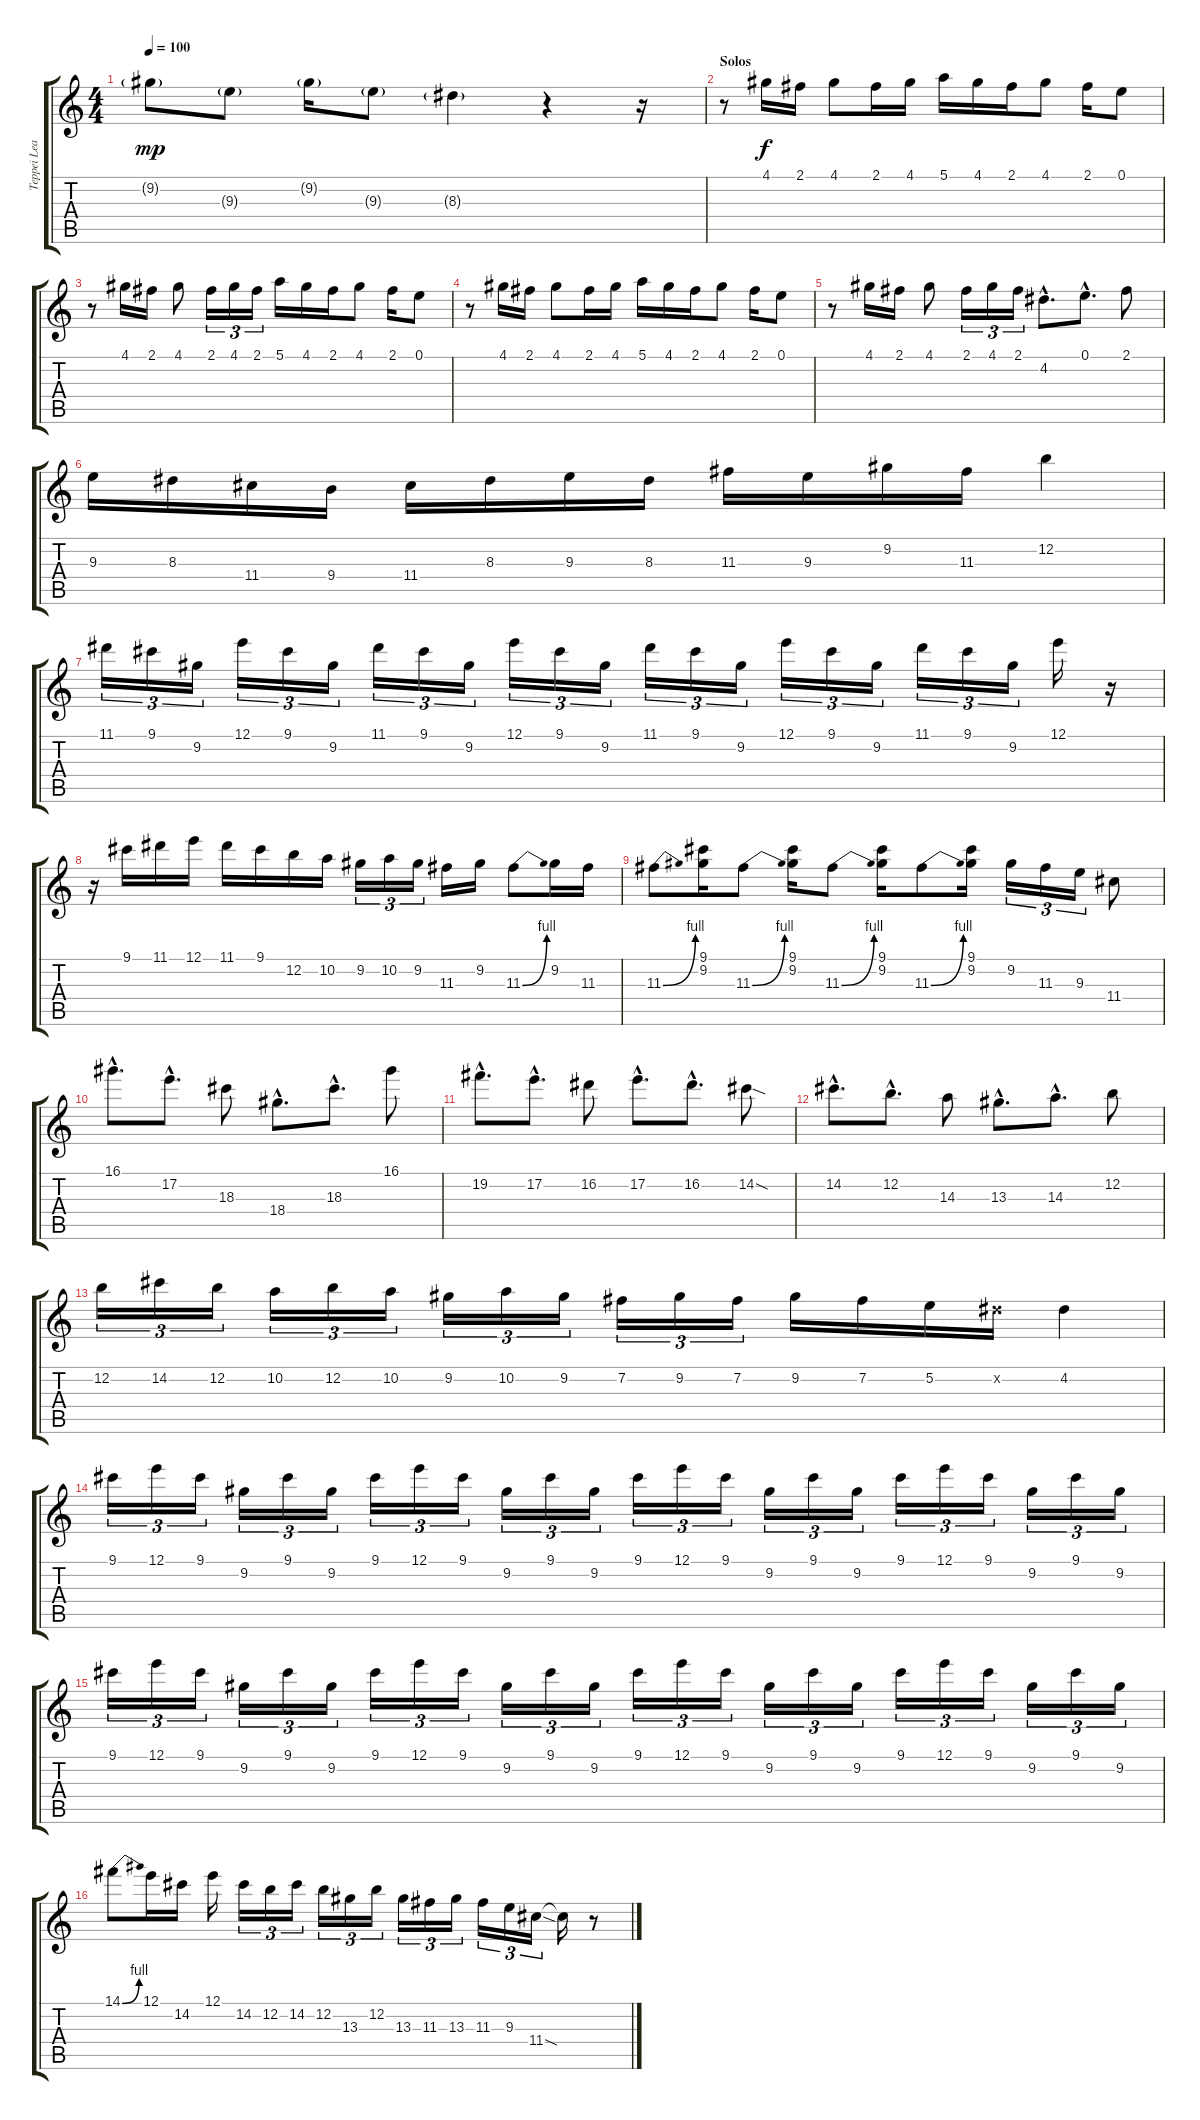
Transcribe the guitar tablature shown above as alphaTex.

\track ("Teppei Lead Guitar" "Teppei Lea") {instrument distortionguitar}
\staff {score tabs}
\tuning (E4 B3 G3 D3 A2 E2) {hide}
\ts (4 4)
\tempo 100
\clef g2
\ks c
9.2{g}.8{dy mp} 9.3{g}.8 9.2{g}.16 9.3{g}.8 8.3{g}.4 r.4 r.16 |
\section ("" "Solos")
r.8 4.1.16{dy f} 2.1.16 4.1.8 2.1.16 4.1.16 5.1.16 4.1.16 2.1.16 4.1.8 2.1.16 0.1.8 |
r.8 4.1.16 2.1.16 4.1.8 2.1.16{tu (3 2)} 4.1.16{tu (3 2)} 2.1.16{tu (3 2)} 5.1.16 4.1.16 2.1.16 4.1.8 2.1.16 0.1.8 |
r.8 4.1.16 2.1.16 4.1.8 2.1.16 4.1.16 5.1.16 4.1.16 2.1.16 4.1.8 2.1.16 0.1.8 |
r.8 4.1.16 2.1.16 4.1.8 2.1.16{tu (3 2)} 4.1.16{tu (3 2)} 2.1.16{tu (3 2)} 4.2{hac}.8{d} 0.1{hac}.8{d} 2.1.8 |
9.3.16 8.3.16 11.4.16 9.4.16 11.4.16 8.3.16 9.3.16 8.3.16 11.3.16 9.3.16 9.2.16 11.3.16 12.2.4 |
11.1.16{tu (3 2)} 9.1.16{tu (3 2)} 9.2.16{tu (3 2)} 12.1.16{tu (3 2)} 9.1.16{tu (3 2)} 9.2.16{tu (3 2)} 11.1.16{tu (3 2)} 9.1.16{tu (3 2)} 9.2.16{tu (3 2)} 12.1.16{tu (3 2)} 9.1.16{tu (3 2)} 9.2.16{tu (3 2)} 11.1.16{tu (3 2)} 9.1.16{tu (3 2)} 9.2.16{tu (3 2)} 12.1.16{tu (3 2)} 9.1.16{tu (3 2)} 9.2.16{tu (3 2)} 11.1.16{tu (3 2)} 9.1.16{tu (3 2)} 9.2.16{tu (3 2)} 12.1.16 r.16 |
r.16 9.1.16 11.1.16 12.1.16 11.1.16 9.1.16 12.2.16 10.2.16 9.2.16{tu (3 2)} 10.2.16{tu (3 2)} 9.2.16{tu (3 2)} 11.3.16 9.2.16 11.3{be (bend 0 0 60 4)}.8 9.2.16 11.3.16 |
11.3{be (bend 0 0 60 4)}.8 (9.1 9.2).16 11.3{be (bend 0 0 60 4)}.8 (9.1 9.2).16 11.3{be (bend 0 0 60 4)}.8 (9.1 9.2).16 11.3{be (bend 0 0 60 4)}.8 (9.1 9.2).16 9.2.16{tu (3 2)} 11.3.16{tu (3 2)} 9.3.16{tu (3 2)} 11.4.8 |
16.1{hac}.8{d} 17.2{hac}.8{d} 18.3.8 18.4{hac}.8{d} 18.3{hac}.8{d} 16.1.8 |
19.2{hac}.8{d} 17.2{hac}.8{d} 16.2.8 17.2{hac}.8{d} 16.2{hac}.8{d} 14.2{sod}.8 |
14.2{hac}.8{d} 12.2{hac}.8{d} 14.3.8 13.3{hac}.8{d} 14.3{hac}.8{d} 12.2.8 |
12.2.16{tu (3 2)} 14.2.16{tu (3 2)} 12.2.16{tu (3 2)} 10.2.16{tu (3 2)} 12.2.16{tu (3 2)} 10.2.16{tu (3 2)} 9.2.16{tu (3 2)} 10.2.16{tu (3 2)} 9.2.16{tu (3 2)} 7.2.16{tu (3 2)} 9.2.16{tu (3 2)} 7.2.16{tu (3 2)} 9.2.16 7.2.16 5.2.16 4.2{x}.16 4.2.4 |
9.1.16{tu (3 2)} 12.1.16{tu (3 2)} 9.1.16{tu (3 2)} 9.2.16{tu (3 2)} 9.1.16{tu (3 2)} 9.2.16{tu (3 2)} 9.1.16{tu (3 2)} 12.1.16{tu (3 2)} 9.1.16{tu (3 2)} 9.2.16{tu (3 2)} 9.1.16{tu (3 2)} 9.2.16{tu (3 2)} 9.1.16{tu (3 2)} 12.1.16{tu (3 2)} 9.1.16{tu (3 2)} 9.2.16{tu (3 2)} 9.1.16{tu (3 2)} 9.2.16{tu (3 2)} 9.1.16{tu (3 2)} 12.1.16{tu (3 2)} 9.1.16{tu (3 2)} 9.2.16{tu (3 2)} 9.1.16{tu (3 2)} 9.2.16{tu (3 2)} |
9.1.16{tu (3 2)} 12.1.16{tu (3 2)} 9.1.16{tu (3 2)} 9.2.16{tu (3 2)} 9.1.16{tu (3 2)} 9.2.16{tu (3 2)} 9.1.16{tu (3 2)} 12.1.16{tu (3 2)} 9.1.16{tu (3 2)} 9.2.16{tu (3 2)} 9.1.16{tu (3 2)} 9.2.16{tu (3 2)} 9.1.16{tu (3 2)} 12.1.16{tu (3 2)} 9.1.16{tu (3 2)} 9.2.16{tu (3 2)} 9.1.16{tu (3 2)} 9.2.16{tu (3 2)} 9.1.16{tu (3 2)} 12.1.16{tu (3 2)} 9.1.16{tu (3 2)} 9.2.16{tu (3 2)} 9.1.16{tu (3 2)} 9.2.16{tu (3 2)} |
14.1{be (bend 0 0 60 4)}.8 12.1.16 14.2.16 12.1.16 14.2.16{tu (3 2)} 12.2.16{tu (3 2)} 14.2.16{tu (3 2)} 12.2.16{tu (3 2)} 13.3.16{tu (3 2)} 12.2.16{tu (3 2)} 13.3.16{tu (3 2)} 11.3.16{tu (3 2)} 13.3.16{tu (3 2)} 11.3.16{tu (3 2)} 9.3.16{tu (3 2)} 11.4{sod}.16{tu (3 2)} 11.4{t}.16 r.8
